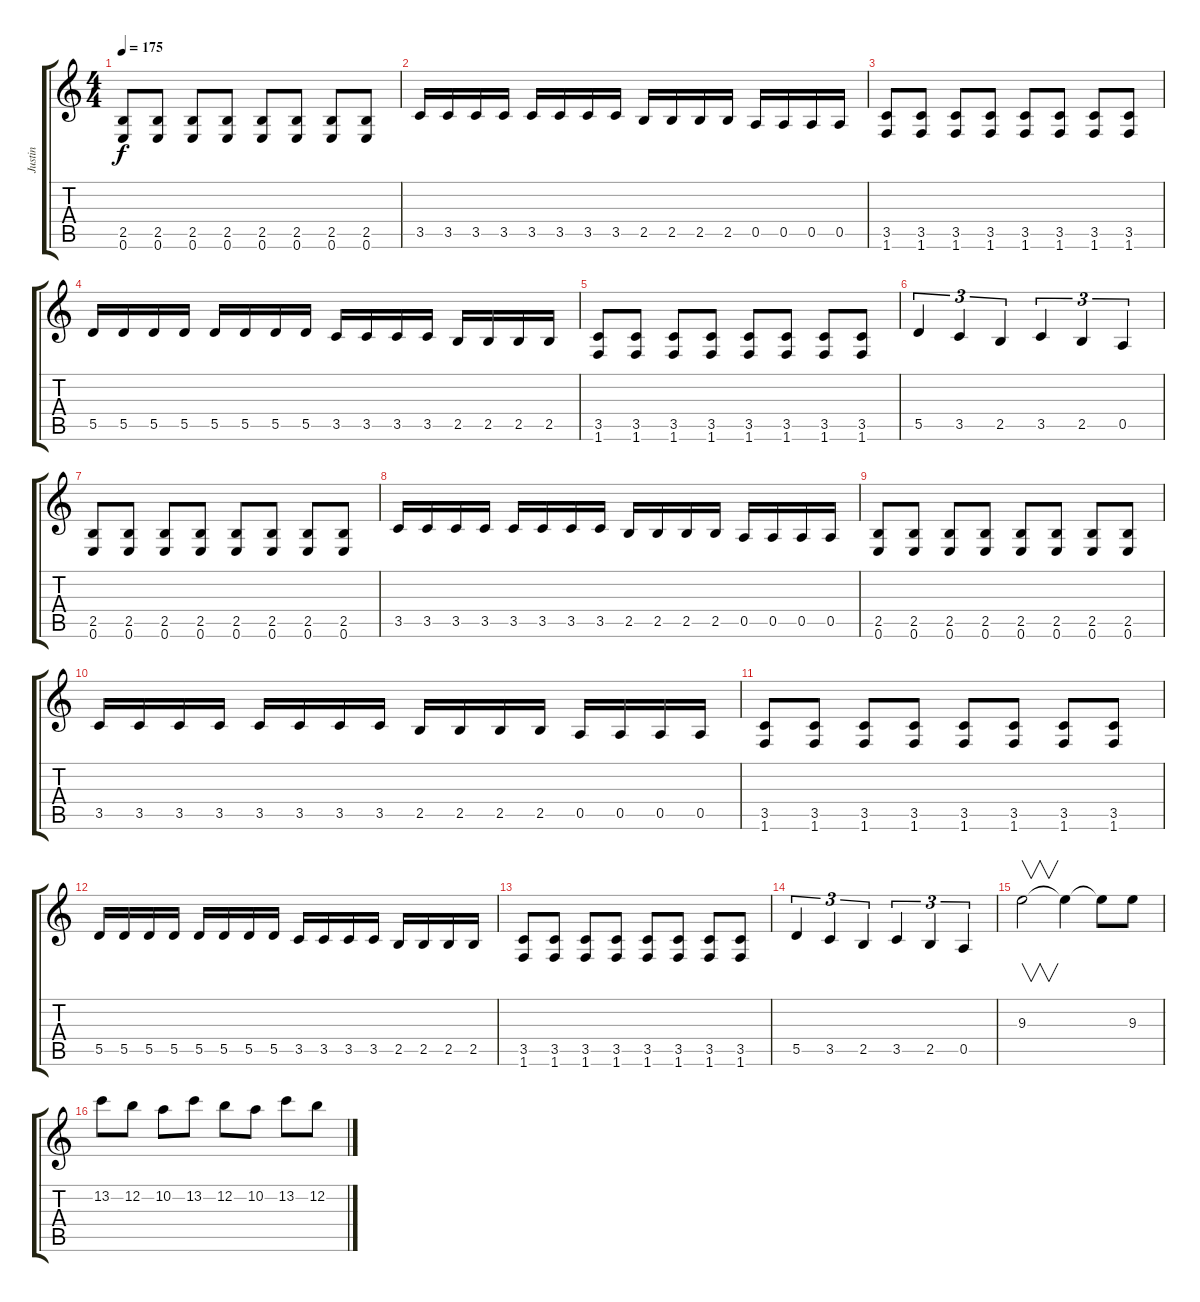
\track ("Justin" "Justin") {instrument distortionguitar}
\staff {score tabs}
\tuning (E4 B3 G3 D3 A2 E2) {hide}
\ts (4 4)
\tempo 175
\clef g2
\ks c
(2.5 0.6).8{dy f} (2.5 0.6).8 (2.5 0.6).8 (2.5 0.6).8 (2.5 0.6).8 (2.5 0.6).8 (2.5 0.6).8 (2.5 0.6).8 |
3.5.16 3.5.16 3.5.16 3.5.16 3.5.16 3.5.16 3.5.16 3.5.16 2.5.16 2.5.16 2.5.16 2.5.16 0.5.16 0.5.16 0.5.16 0.5.16 |
(3.5 1.6).8 (3.5 1.6).8 (3.5 1.6).8 (3.5 1.6).8 (3.5 1.6).8 (3.5 1.6).8 (3.5 1.6).8 (3.5 1.6).8 |
5.5.16 5.5.16 5.5.16 5.5.16 5.5.16 5.5.16 5.5.16 5.5.16 3.5.16 3.5.16 3.5.16 3.5.16 2.5.16 2.5.16 2.5.16 2.5.16 |
(3.5 1.6).8 (3.5 1.6).8 (3.5 1.6).8 (3.5 1.6).8 (3.5 1.6).8 (3.5 1.6).8 (3.5 1.6).8 (3.5 1.6).8 |
5.5.4{tu (3 2)} 3.5.4{tu (3 2)} 2.5.4{tu (3 2)} 3.5.4{tu (3 2)} 2.5.4{tu (3 2)} 0.5.4{tu (3 2)} |
(2.5 0.6).8 (2.5 0.6).8 (2.5 0.6).8 (2.5 0.6).8 (2.5 0.6).8 (2.5 0.6).8 (2.5 0.6).8 (2.5 0.6).8 |
3.5.16 3.5.16 3.5.16 3.5.16 3.5.16 3.5.16 3.5.16 3.5.16 2.5.16 2.5.16 2.5.16 2.5.16 0.5.16 0.5.16 0.5.16 0.5.16 |
(2.5 0.6).8 (2.5 0.6).8 (2.5 0.6).8 (2.5 0.6).8 (2.5 0.6).8 (2.5 0.6).8 (2.5 0.6).8 (2.5 0.6).8 |
3.5.16 3.5.16 3.5.16 3.5.16 3.5.16 3.5.16 3.5.16 3.5.16 2.5.16 2.5.16 2.5.16 2.5.16 0.5.16 0.5.16 0.5.16 0.5.16 |
(3.5 1.6).8 (3.5 1.6).8 (3.5 1.6).8 (3.5 1.6).8 (3.5 1.6).8 (3.5 1.6).8 (3.5 1.6).8 (3.5 1.6).8 |
5.5.16 5.5.16 5.5.16 5.5.16 5.5.16 5.5.16 5.5.16 5.5.16 3.5.16 3.5.16 3.5.16 3.5.16 2.5.16 2.5.16 2.5.16 2.5.16 |
(3.5 1.6).8 (3.5 1.6).8 (3.5 1.6).8 (3.5 1.6).8 (3.5 1.6).8 (3.5 1.6).8 (3.5 1.6).8 (3.5 1.6).8 |
5.5.4{tu (3 2)} 3.5.4{tu (3 2)} 2.5.4{tu (3 2)} 3.5.4{tu (3 2)} 2.5.4{tu (3 2)} 0.5.4{tu (3 2)} |
9.3.2{v} 9.3{t}.4 9.3{t}.8 9.3.8 |
13.2.8 12.2.8 10.2.8 13.2.8 12.2.8 10.2.8 13.2.8 12.2.8
